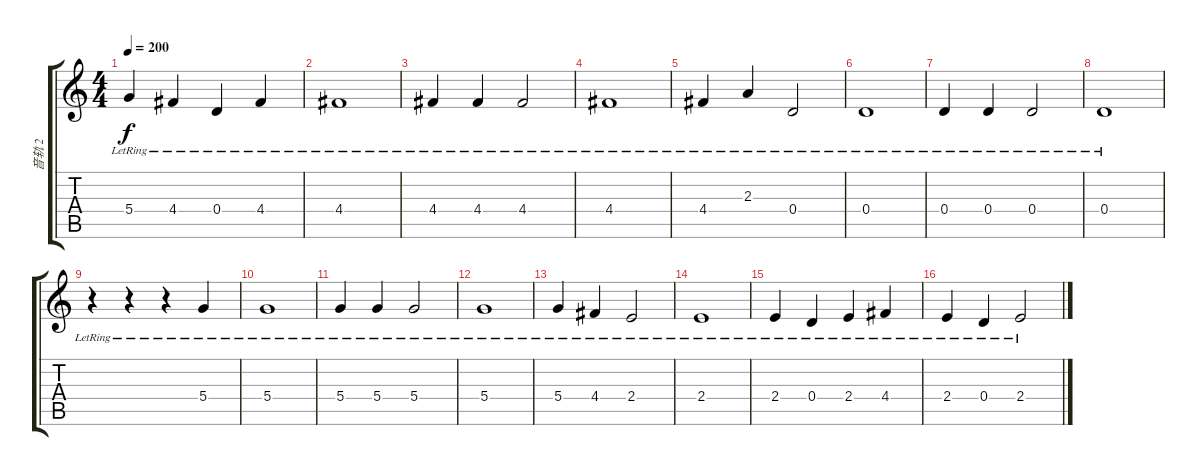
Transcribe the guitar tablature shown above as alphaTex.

\track ("音轨 2" "音轨 2") {instrument contrabass}
\staff {score tabs}
\tuning (E4 B3 G3 D3 A2 E2) {hide}
\ts (4 4)
\tempo 200
\clef g2
\ks c
5.4{lr}.4{dy f} 4.4{lr}.4 0.4{lr}.4 4.4{lr}.4 |
4.4{lr}.1 |
4.4{lr}.4 4.4{lr}.4 4.4{lr}.2 |
4.4{lr}.1 |
4.4{lr}.4 2.3{lr}.4 0.4{lr}.2 |
0.4{lr}.1 |
0.4{lr}.4 0.4{lr}.4 0.4{lr}.2 |
0.4{lr}.1 |
r.4 r.4 r.4 5.4{lr}.4 |
5.4{lr}.1 |
5.4{lr}.4 5.4{lr}.4 5.4{lr}.2 |
5.4{lr}.1 |
5.4{lr}.4 4.4{lr}.4 2.4{lr}.2 |
2.4{lr}.1 |
2.4{lr}.4 0.4{lr}.4 2.4{lr}.4 4.4{lr}.4 |
2.4{lr}.4 0.4{lr}.4 2.4{lr}.2
